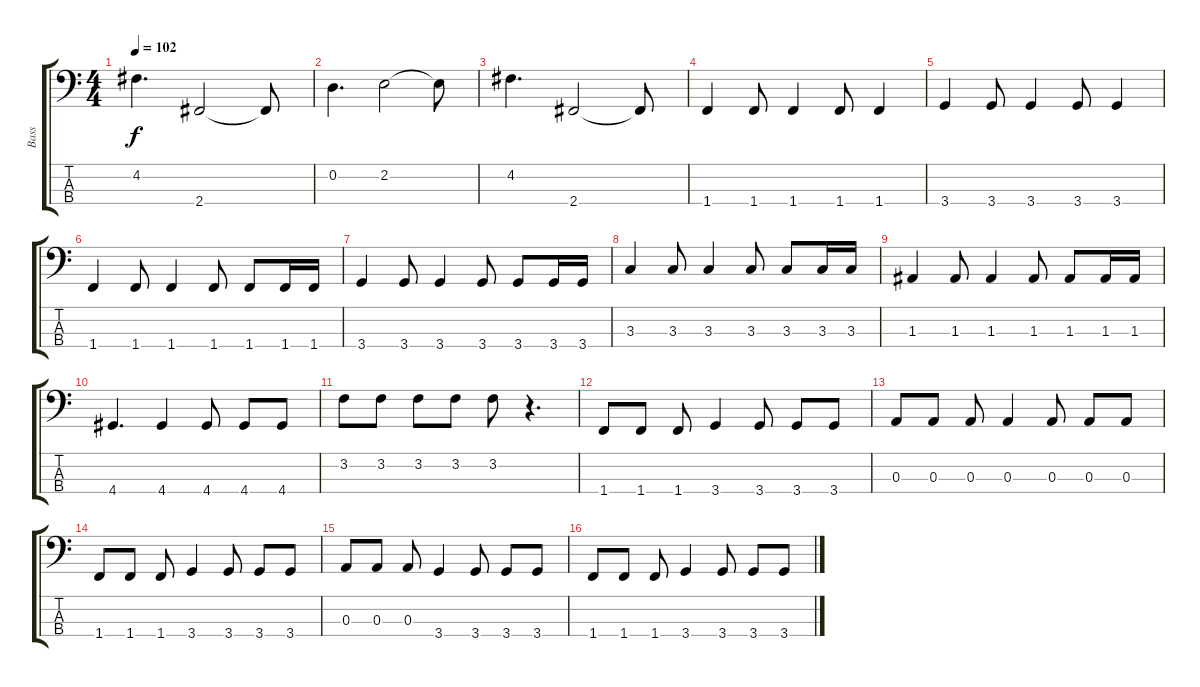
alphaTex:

\track ("Bass" "Bass") {instrument electricbassfinger}
\staff {score tabs}
\tuning (G2 D2 A1 E1) {hide}
\ts (4 4)
\tempo 102
\clef f4
\ks c
4.2.4{d dy f} 2.4.2 2.4{t}.8 |
0.2.4{d} 2.2.2 2.2{t}.8 |
4.2.4{d} 2.4.2 2.4{t}.8 |
1.4.4 1.4.8 1.4.4 1.4.8 1.4.4 |
3.4.4 3.4.8 3.4.4 3.4.8 3.4.4 |
1.4.4 1.4.8 1.4.4 1.4.8 1.4.8 1.4.16 1.4.16 |
3.4.4 3.4.8 3.4.4 3.4.8 3.4.8 3.4.16 3.4.16 |
3.3.4 3.3.8 3.3.4 3.3.8 3.3.8 3.3.16 3.3.16 |
1.3.4 1.3.8 1.3.4 1.3.8 1.3.8 1.3.16 1.3.16 |
4.4.4{d} 4.4.4 4.4.8 4.4.8 4.4.8 |
3.2.8 3.2.8 3.2.8 3.2.8 3.2.8 r.4{d} |
1.4.8 1.4.8 1.4.8 3.4.4 3.4.8 3.4.8 3.4.8 |
0.3.8 0.3.8 0.3.8 0.3.4 0.3.8 0.3.8 0.3.8 |
1.4.8 1.4.8 1.4.8 3.4.4 3.4.8 3.4.8 3.4.8 |
0.3.8 0.3.8 0.3.8 3.4.4 3.4.8 3.4.8 3.4.8 |
1.4.8 1.4.8 1.4.8 3.4.4 3.4.8 3.4.8 3.4.8
